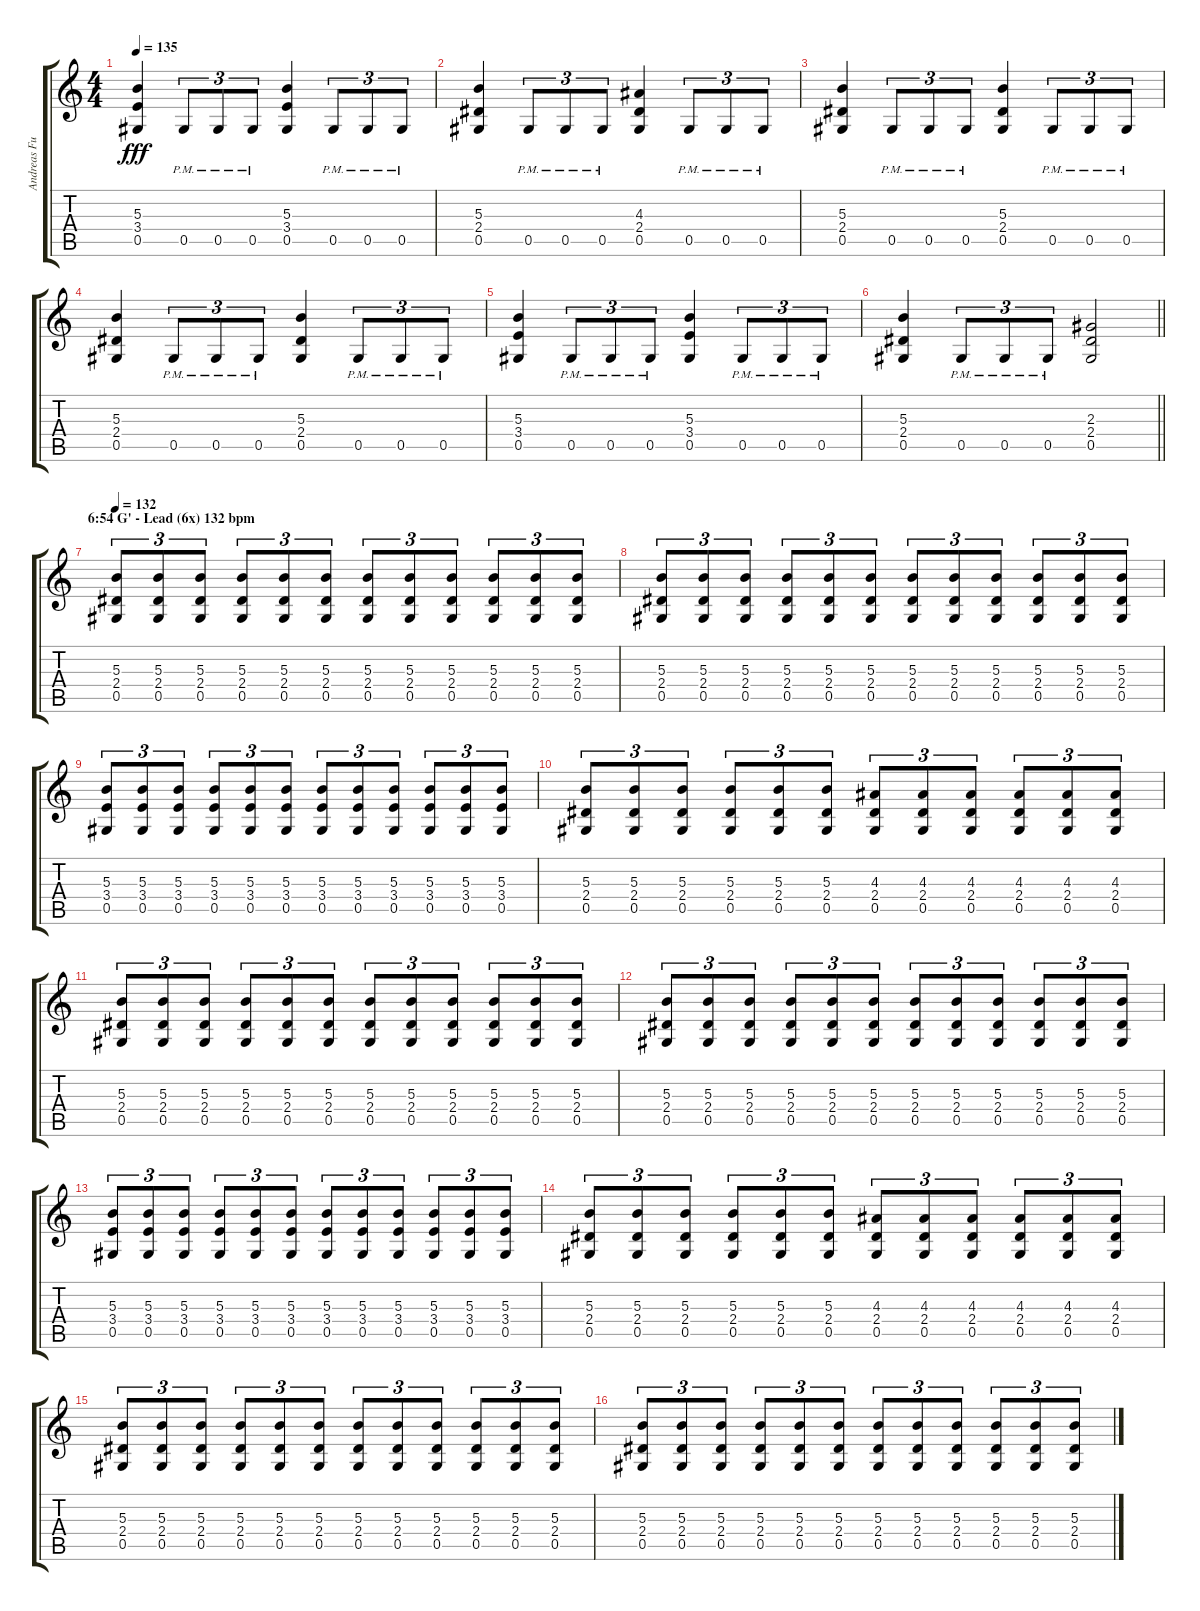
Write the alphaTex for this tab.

\track ("Andreas Fullmestad (D# Tuning)" "Andreas Fu") {instrument distortionguitar}
\staff {score tabs}
\tuning (Eb4 Bb3 Gb3 Db3 Ab2 Eb2) {hide}
\ts (4 4)
\tempo 135
\clef g2
\ks c
(5.3 3.4 0.5).4{dy fff} 0.5{pm}.8{tu (3 2)} 0.5{pm}.8{tu (3 2)} 0.5{pm}.8{tu (3 2)} (5.3 3.4 0.5).4 0.5{pm}.8{tu (3 2)} 0.5{pm}.8{tu (3 2)} 0.5{pm}.8{tu (3 2)} |
(5.3 2.4 0.5).4 0.5{pm}.8{tu (3 2)} 0.5{pm}.8{tu (3 2)} 0.5{pm}.8{tu (3 2)} (4.3 2.4 0.5).4 0.5{pm}.8{tu (3 2)} 0.5{pm}.8{tu (3 2)} 0.5{pm}.8{tu (3 2)} |
(5.3 2.4 0.5).4 0.5{pm}.8{tu (3 2)} 0.5{pm}.8{tu (3 2)} 0.5{pm}.8{tu (3 2)} (5.3 2.4 0.5).4 0.5{pm}.8{tu (3 2)} 0.5{pm}.8{tu (3 2)} 0.5{pm}.8{tu (3 2)} |
(5.3 2.4 0.5).4 0.5{pm}.8{tu (3 2)} 0.5{pm}.8{tu (3 2)} 0.5{pm}.8{tu (3 2)} (5.3 2.4 0.5).4 0.5{pm}.8{tu (3 2)} 0.5{pm}.8{tu (3 2)} 0.5{pm}.8{tu (3 2)} |
(5.3 3.4 0.5).4 0.5{pm}.8{tu (3 2)} 0.5{pm}.8{tu (3 2)} 0.5{pm}.8{tu (3 2)} (5.3 3.4 0.5).4 0.5{pm}.8{tu (3 2)} 0.5{pm}.8{tu (3 2)} 0.5{pm}.8{tu (3 2)} |
\barLineRight lightlight
(5.3 2.4 0.5).4 0.5{pm}.8{tu (3 2)} 0.5{pm}.8{tu (3 2)} 0.5{pm}.8{tu (3 2)} (2.3 2.4 0.5).2 |
\section ("" "6:54 G' - Lead (6x) 132 bpm")
\tempo 132
(5.3 2.4 0.5).8{tu (3 2)} (5.3 2.4 0.5).8{tu (3 2)} (5.3 2.4 0.5).8{tu (3 2)} (5.3 2.4 0.5).8{tu (3 2)} (5.3 2.4 0.5).8{tu (3 2)} (5.3 2.4 0.5).8{tu (3 2)} (5.3 2.4 0.5).8{tu (3 2)} (5.3 2.4 0.5).8{tu (3 2)} (5.3 2.4 0.5).8{tu (3 2)} (5.3 2.4 0.5).8{tu (3 2)} (5.3 2.4 0.5).8{tu (3 2)} (5.3 2.4 0.5).8{tu (3 2)} |
(5.3 2.4 0.5).8{tu (3 2)} (5.3 2.4 0.5).8{tu (3 2)} (5.3 2.4 0.5).8{tu (3 2)} (5.3 2.4 0.5).8{tu (3 2)} (5.3 2.4 0.5).8{tu (3 2)} (5.3 2.4 0.5).8{tu (3 2)} (5.3 2.4 0.5).8{tu (3 2)} (5.3 2.4 0.5).8{tu (3 2)} (5.3 2.4 0.5).8{tu (3 2)} (5.3 2.4 0.5).8{tu (3 2)} (5.3 2.4 0.5).8{tu (3 2)} (5.3 2.4 0.5).8{tu (3 2)} |
(5.3 3.4 0.5).8{tu (3 2)} (5.3 3.4 0.5).8{tu (3 2)} (5.3 3.4 0.5).8{tu (3 2)} (5.3 3.4 0.5).8{tu (3 2)} (5.3 3.4 0.5).8{tu (3 2)} (5.3 3.4 0.5).8{tu (3 2)} (5.3 3.4 0.5).8{tu (3 2)} (5.3 3.4 0.5).8{tu (3 2)} (5.3 3.4 0.5).8{tu (3 2)} (5.3 3.4 0.5).8{tu (3 2)} (5.3 3.4 0.5).8{tu (3 2)} (5.3 3.4 0.5).8{tu (3 2)} |
(5.3 2.4 0.5).8{tu (3 2)} (5.3 2.4 0.5).8{tu (3 2)} (5.3 2.4 0.5).8{tu (3 2)} (5.3 2.4 0.5).8{tu (3 2)} (5.3 2.4 0.5).8{tu (3 2)} (5.3 2.4 0.5).8{tu (3 2)} (4.3 2.4 0.5).8{tu (3 2)} (4.3 2.4 0.5).8{tu (3 2)} (4.3 2.4 0.5).8{tu (3 2)} (4.3 2.4 0.5).8{tu (3 2)} (4.3 2.4 0.5).8{tu (3 2)} (4.3 2.4 0.5).8{tu (3 2)} |
(5.3 2.4 0.5).8{tu (3 2)} (5.3 2.4 0.5).8{tu (3 2)} (5.3 2.4 0.5).8{tu (3 2)} (5.3 2.4 0.5).8{tu (3 2)} (5.3 2.4 0.5).8{tu (3 2)} (5.3 2.4 0.5).8{tu (3 2)} (5.3 2.4 0.5).8{tu (3 2)} (5.3 2.4 0.5).8{tu (3 2)} (5.3 2.4 0.5).8{tu (3 2)} (5.3 2.4 0.5).8{tu (3 2)} (5.3 2.4 0.5).8{tu (3 2)} (5.3 2.4 0.5).8{tu (3 2)} |
(5.3 2.4 0.5).8{tu (3 2)} (5.3 2.4 0.5).8{tu (3 2)} (5.3 2.4 0.5).8{tu (3 2)} (5.3 2.4 0.5).8{tu (3 2)} (5.3 2.4 0.5).8{tu (3 2)} (5.3 2.4 0.5).8{tu (3 2)} (5.3 2.4 0.5).8{tu (3 2)} (5.3 2.4 0.5).8{tu (3 2)} (5.3 2.4 0.5).8{tu (3 2)} (5.3 2.4 0.5).8{tu (3 2)} (5.3 2.4 0.5).8{tu (3 2)} (5.3 2.4 0.5).8{tu (3 2)} |
(5.3 3.4 0.5).8{tu (3 2)} (5.3 3.4 0.5).8{tu (3 2)} (5.3 3.4 0.5).8{tu (3 2)} (5.3 3.4 0.5).8{tu (3 2)} (5.3 3.4 0.5).8{tu (3 2)} (5.3 3.4 0.5).8{tu (3 2)} (5.3 3.4 0.5).8{tu (3 2)} (5.3 3.4 0.5).8{tu (3 2)} (5.3 3.4 0.5).8{tu (3 2)} (5.3 3.4 0.5).8{tu (3 2)} (5.3 3.4 0.5).8{tu (3 2)} (5.3 3.4 0.5).8{tu (3 2)} |
(5.3 2.4 0.5).8{tu (3 2)} (5.3 2.4 0.5).8{tu (3 2)} (5.3 2.4 0.5).8{tu (3 2)} (5.3 2.4 0.5).8{tu (3 2)} (5.3 2.4 0.5).8{tu (3 2)} (5.3 2.4 0.5).8{tu (3 2)} (4.3 2.4 0.5).8{tu (3 2)} (4.3 2.4 0.5).8{tu (3 2)} (4.3 2.4 0.5).8{tu (3 2)} (4.3 2.4 0.5).8{tu (3 2)} (4.3 2.4 0.5).8{tu (3 2)} (4.3 2.4 0.5).8{tu (3 2)} |
(5.3 2.4 0.5).8{tu (3 2)} (5.3 2.4 0.5).8{tu (3 2)} (5.3 2.4 0.5).8{tu (3 2)} (5.3 2.4 0.5).8{tu (3 2)} (5.3 2.4 0.5).8{tu (3 2)} (5.3 2.4 0.5).8{tu (3 2)} (5.3 2.4 0.5).8{tu (3 2)} (5.3 2.4 0.5).8{tu (3 2)} (5.3 2.4 0.5).8{tu (3 2)} (5.3 2.4 0.5).8{tu (3 2)} (5.3 2.4 0.5).8{tu (3 2)} (5.3 2.4 0.5).8{tu (3 2)} |
(5.3 2.4 0.5).8{tu (3 2)} (5.3 2.4 0.5).8{tu (3 2)} (5.3 2.4 0.5).8{tu (3 2)} (5.3 2.4 0.5).8{tu (3 2)} (5.3 2.4 0.5).8{tu (3 2)} (5.3 2.4 0.5).8{tu (3 2)} (5.3 2.4 0.5).8{tu (3 2)} (5.3 2.4 0.5).8{tu (3 2)} (5.3 2.4 0.5).8{tu (3 2)} (5.3 2.4 0.5).8{tu (3 2)} (5.3 2.4 0.5).8{tu (3 2)} (5.3 2.4 0.5).8{tu (3 2)}
